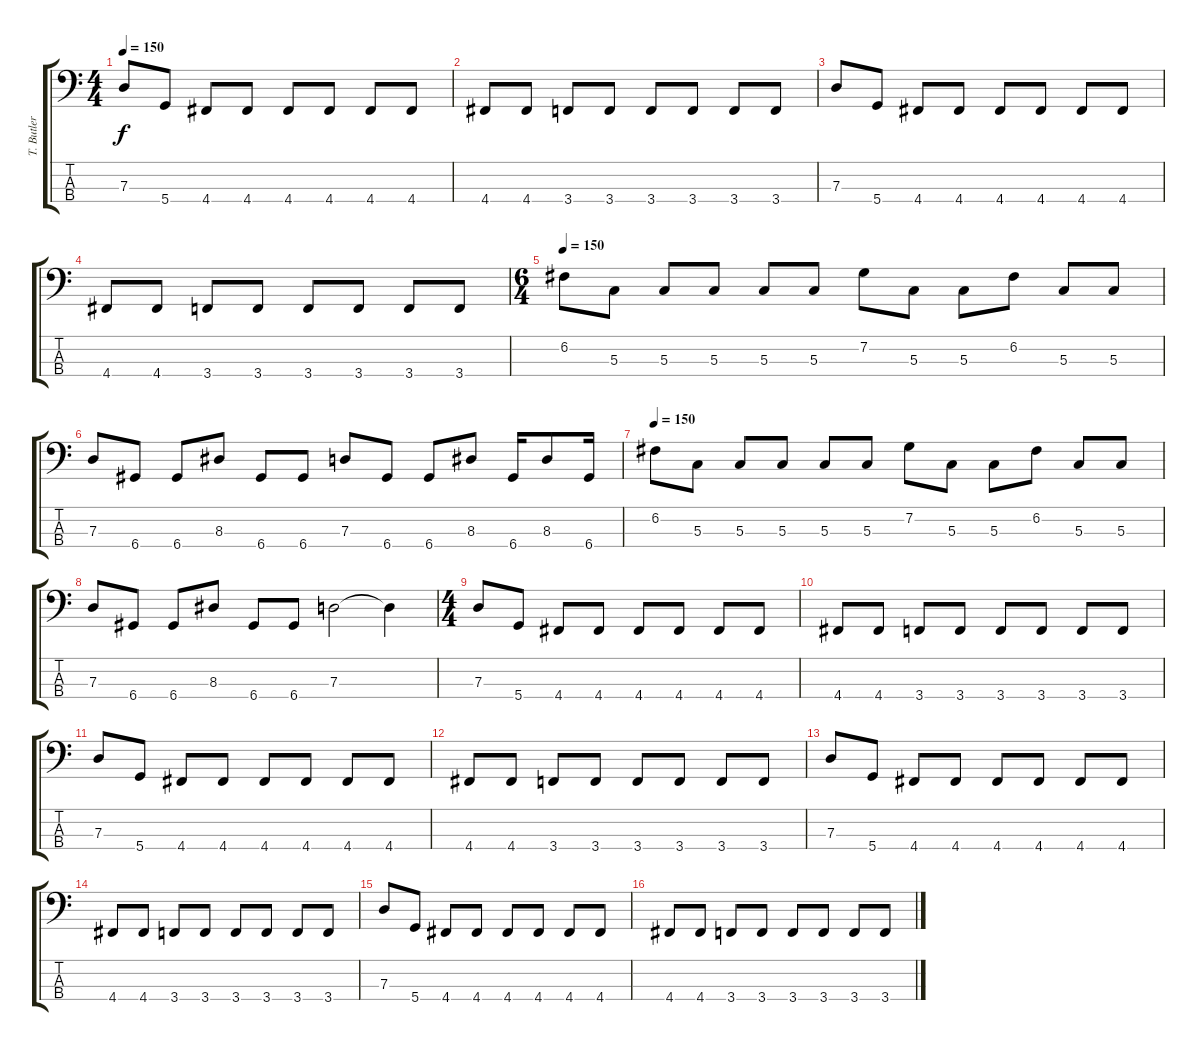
\track ("T. Butler" "T. Butler") {instrument electricbasspick}
\staff {score tabs}
\tuning (F2 C2 G1 D1) {hide}
\ts (4 4)
\tempo 150
\clef f4
\ks c
7.3.8{dy f} 5.4.8 4.4.8 4.4.8 4.4.8 4.4.8 4.4.8 4.4.8 |
4.4.8 4.4.8 3.4.8 3.4.8 3.4.8 3.4.8 3.4.8 3.4.8 |
7.3.8 5.4.8 4.4.8 4.4.8 4.4.8 4.4.8 4.4.8 4.4.8 |
4.4.8 4.4.8 3.4.8 3.4.8 3.4.8 3.4.8 3.4.8 3.4.8 |
\ts (6 4)
\tempo 180
\tempo 150
6.2.8 5.3.8 5.3.8 5.3.8 5.3.8 5.3.8 7.2.8 5.3.8 5.3.8 6.2.8 5.3.8 5.3.8 |
7.3.8 6.4.8 6.4.8 8.3.8 6.4.8 6.4.8 7.3.8 6.4.8 6.4.8 8.3.8 6.4.16 8.3.8 6.4.16 |
\tempo 150
6.2.8 5.3.8 5.3.8 5.3.8 5.3.8 5.3.8 7.2.8 5.3.8 5.3.8 6.2.8 5.3.8 5.3.8 |
7.3.8 6.4.8 6.4.8 8.3.8 6.4.8 6.4.8 7.3.2 7.3{t}.4 |
\ts (4 4)
7.3.8 5.4.8 4.4.8 4.4.8 4.4.8 4.4.8 4.4.8 4.4.8 |
4.4.8 4.4.8 3.4.8 3.4.8 3.4.8 3.4.8 3.4.8 3.4.8 |
7.3.8 5.4.8 4.4.8 4.4.8 4.4.8 4.4.8 4.4.8 4.4.8 |
4.4.8 4.4.8 3.4.8 3.4.8 3.4.8 3.4.8 3.4.8 3.4.8 |
7.3.8 5.4.8 4.4.8 4.4.8 4.4.8 4.4.8 4.4.8 4.4.8 |
4.4.8 4.4.8 3.4.8 3.4.8 3.4.8 3.4.8 3.4.8 3.4.8 |
7.3.8 5.4.8 4.4.8 4.4.8 4.4.8 4.4.8 4.4.8 4.4.8 |
4.4.8 4.4.8 3.4.8 3.4.8 3.4.8 3.4.8 3.4.8 3.4.8
